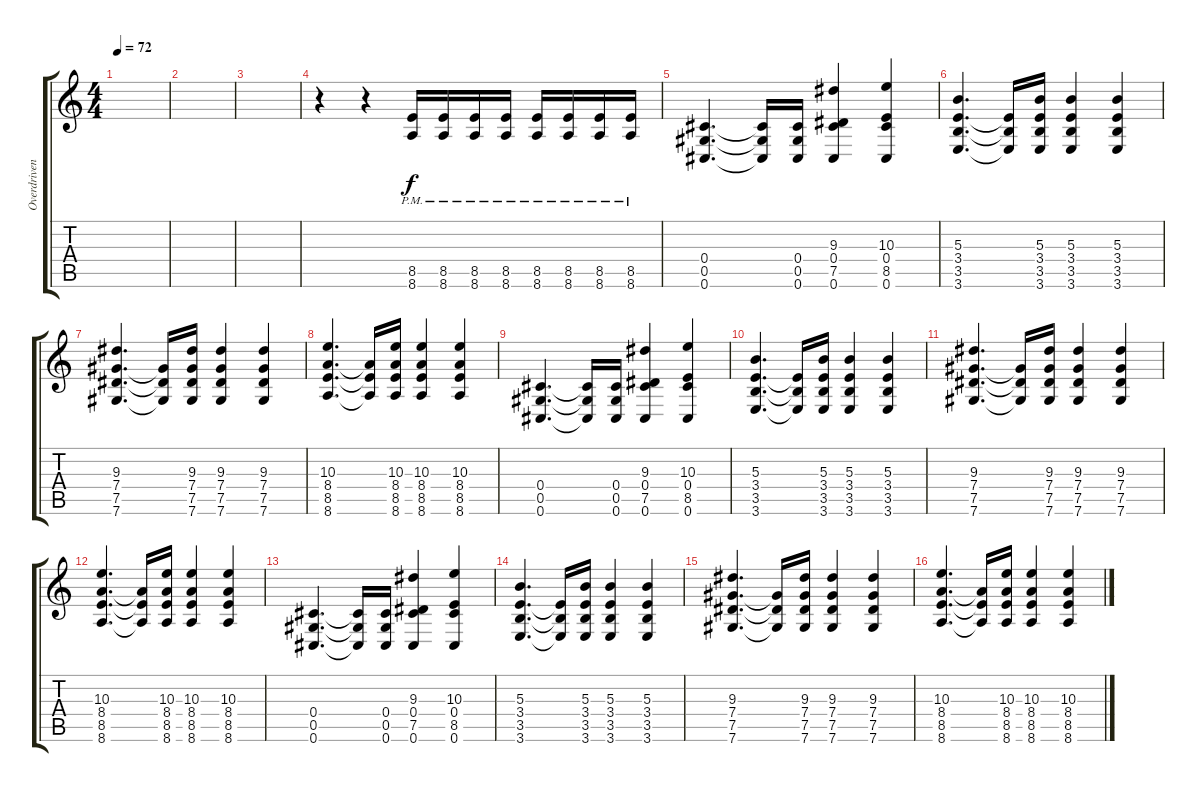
\track ("Overdriven" "Overdriven") {instrument overdrivenguitar}
\staff {score tabs}
\tuning (Eb4 Bb3 Gb3 Db3 Ab2 Db2) {hide}
\ts (4 4)
\tempo 72
\clef g2
\ks c
|
|
|
r.4 r.4 (8.5{pm} 8.6{pm}).16 (8.5{pm} 8.6{pm}).16 (8.5{pm} 8.6{pm}).16 (8.5{pm} 8.6{pm}).16 (8.5{pm} 8.6{pm}).16 (8.5{pm} 8.6{pm}).16 (8.5{pm} 8.6{pm}).16 (8.5{pm} 8.6{pm}).16 |
(0.4 0.5 0.6).4{d} (0.4{t} 0.5{t} 0.6{t}).16 (0.4 0.5 0.6).16 (9.3 0.4 7.5 0.6).4 (10.3 0.4 8.5 0.6).4 |
(5.3 3.4 3.5 3.6).4{d} (3.4{t} 3.5{t} 3.6{t}).16 (5.3 3.4 3.5 3.6).16 (5.3 3.4 3.5 3.6).4 (5.3 3.4 3.5 3.6).4 |
(9.3 7.4 7.5 7.6).4{d} (7.4{t} 7.5{t} 7.6{t}).16 (9.3 7.4 7.5 7.6).16 (9.3 7.4 7.5 7.6).4 (9.3 7.4 7.5 7.6).4 |
(10.3 8.4 8.5 8.6).4{d} (8.4{t} 8.5{t} 8.6{t}).16 (10.3 8.4 8.5 8.6).16 (10.3 8.4 8.5 8.6).4 (10.3 8.4 8.5 8.6).4 |
(0.4 0.5 0.6).4{d} (0.4{t} 0.5{t} 0.6{t}).16 (0.4 0.5 0.6).16 (9.3 0.4 7.5 0.6).4 (10.3 0.4 8.5 0.6).4 |
(5.3 3.4 3.5 3.6).4{d} (3.4{t} 3.5{t} 3.6{t}).16 (5.3 3.4 3.5 3.6).16 (5.3 3.4 3.5 3.6).4 (5.3 3.4 3.5 3.6).4 |
(9.3 7.4 7.5 7.6).4{d} (7.4{t} 7.5{t} 7.6{t}).16 (9.3 7.4 7.5 7.6).16 (9.3 7.4 7.5 7.6).4 (9.3 7.4 7.5 7.6).4 |
(10.3 8.4 8.5 8.6).4{d} (8.4{t} 8.5{t} 8.6{t}).16 (10.3 8.4 8.5 8.6).16 (10.3 8.4 8.5 8.6).4 (10.3 8.4 8.5 8.6).4 |
(0.4 0.5 0.6).4{d} (0.4{t} 0.5{t} 0.6{t}).16 (0.4 0.5 0.6).16 (9.3 0.4 7.5 0.6).4 (10.3 0.4 8.5 0.6).4 |
(5.3 3.4 3.5 3.6).4{d} (3.4{t} 3.5{t} 3.6{t}).16 (5.3 3.4 3.5 3.6).16 (5.3 3.4 3.5 3.6).4 (5.3 3.4 3.5 3.6).4 |
(9.3 7.4 7.5 7.6).4{d} (7.4{t} 7.5{t} 7.6{t}).16 (9.3 7.4 7.5 7.6).16 (9.3 7.4 7.5 7.6).4 (9.3 7.4 7.5 7.6).4 |
(10.3 8.4 8.5 8.6).4{d} (8.4{t} 8.5{t} 8.6{t}).16 (10.3 8.4 8.5 8.6).16 (10.3 8.4 8.5 8.6).4 (10.3 8.4 8.5 8.6).4
